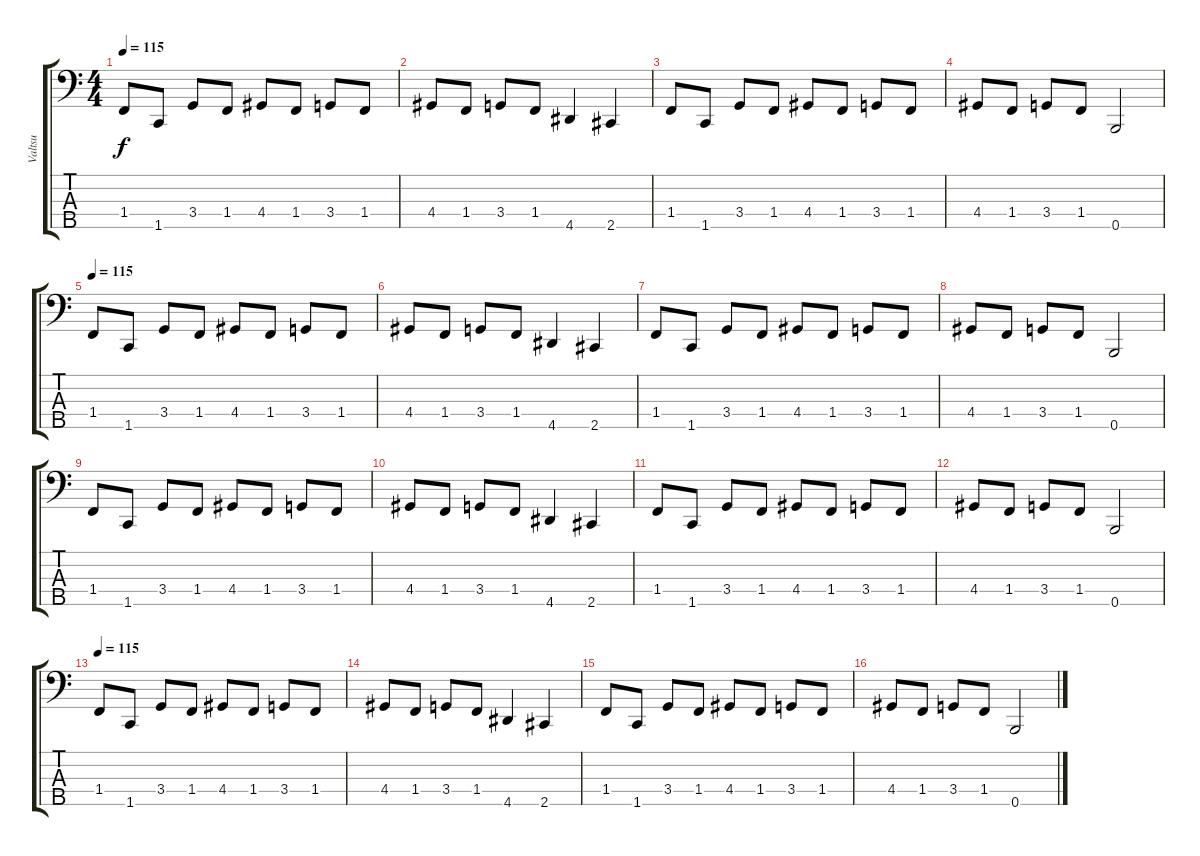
\track ("Valtsu" "Valtsu") {instrument slapbass2}
\staff {score tabs}
\tuning (G2 D2 A1 E1 B0) {hide}
\ts (4 4)
\tempo 115
\clef f4
\ks c
1.4.8{dy f} 1.5.8 3.4.8 1.4.8 4.4.8 1.4.8 3.4.8 1.4.8 |
4.4.8 1.4.8 3.4.8 1.4.8 4.5.4 2.5.4 |
1.4.8 1.5.8 3.4.8 1.4.8 4.4.8 1.4.8 3.4.8 1.4.8 |
4.4.8 1.4.8 3.4.8 1.4.8 0.5.2 |
\tempo 115
1.4.8 1.5.8 3.4.8 1.4.8 4.4.8 1.4.8 3.4.8 1.4.8 |
4.4.8 1.4.8 3.4.8 1.4.8 4.5.4 2.5.4 |
1.4.8 1.5.8 3.4.8 1.4.8 4.4.8 1.4.8 3.4.8 1.4.8 |
4.4.8 1.4.8 3.4.8 1.4.8 0.5.2 |
1.4.8 1.5.8 3.4.8 1.4.8 4.4.8 1.4.8 3.4.8 1.4.8 |
4.4.8 1.4.8 3.4.8 1.4.8 4.5.4 2.5.4 |
1.4.8 1.5.8 3.4.8 1.4.8 4.4.8 1.4.8 3.4.8 1.4.8 |
4.4.8 1.4.8 3.4.8 1.4.8 0.5.2 |
\tempo 115
1.4.8 1.5.8 3.4.8 1.4.8 4.4.8 1.4.8 3.4.8 1.4.8 |
4.4.8 1.4.8 3.4.8 1.4.8 4.5.4 2.5.4 |
1.4.8 1.5.8 3.4.8 1.4.8 4.4.8 1.4.8 3.4.8 1.4.8 |
4.4.8 1.4.8 3.4.8 1.4.8 0.5.2
